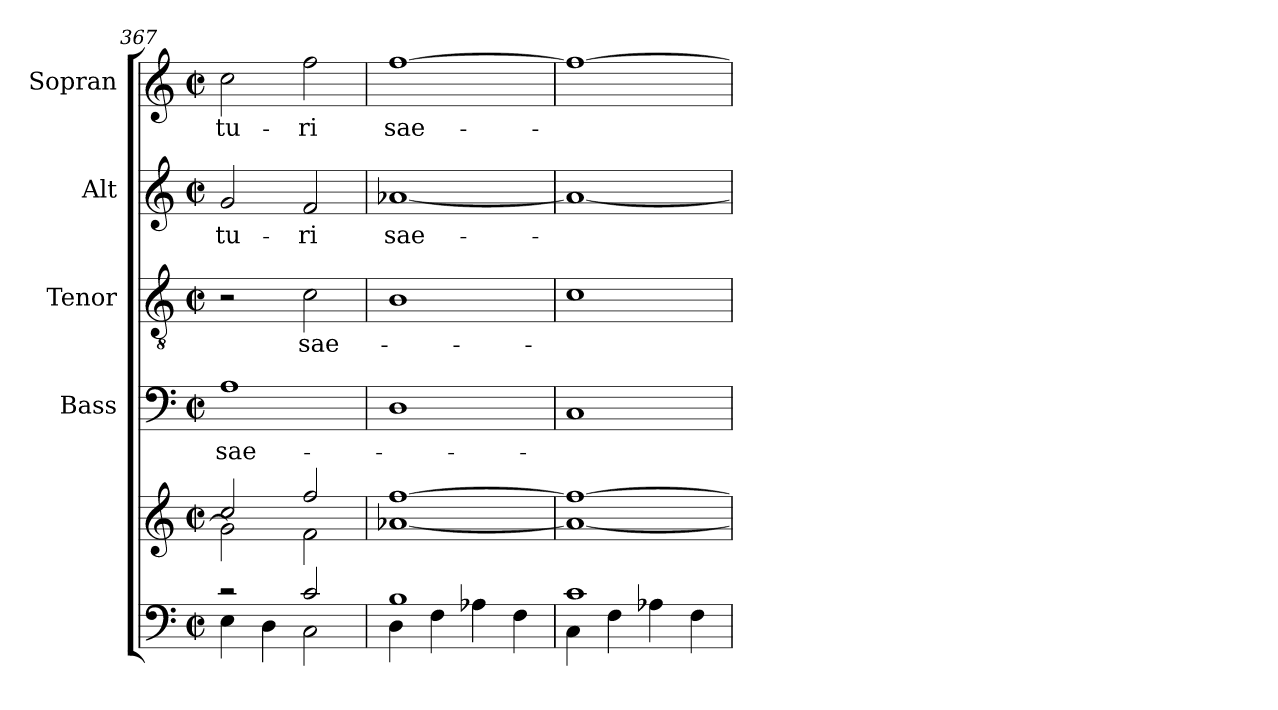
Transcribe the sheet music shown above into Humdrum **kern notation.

**kern	**kern	**kern	**text	**kern	**text	**kern	**text	**kern	**text
*part5	*part5	*part4	*part4	*part3	*part3	*part2	*part2	*part1	*part1
*staff6	*staff5	*staff4	*staff4	*staff3	*staff3	*staff2	*staff2	*staff1	*staff1
*	*	*I"Bass	*	*I"Tenor	*	*I"Alt	*	*I"Sopran	*
*	*	*I'B.	*	*I'T.	*	*I'A.	*	*I'S.	*
*clefF4	*clefG2	*clefF4	*	*clefGv2	*	*clefG2	*	*clefG2	*
*k[]	*k[]	*k[]	*	*k[]	*	*k[]	*	*k[]	*
*C:	*C:	*C:	*	*C:	*	*C:	*	*C:	*
*M2/2	*M2/2	*M2/2	*	*M2/2	*	*M2/2	*	*M2/2	*
*met(c|)	*met(c|)	*met(c|)	*	*met(c|)	*	*met(c|)	*	*met(c|)	*
=367	=367	=367	=367	=367	=367	=367	=367	=367	=367
*^	*^	*	*	*	*	*	*	*	*
!	!	!	!	!	!LO:LY:b	!	!	!	!LO:LY:b	!	!LO:LY:b
2rc	4E\	2cc/	2g\]	1A	sae-	2r	.	2g/	-tu-	2cc\	-tu-
.	4D\	.	.	.	.	.	.	.	.	.	.
!	!	!	!	!	!	!	!LO:LY:b	!	!LO:LY:b	!	!LO:LY:b
2c/	2C\	2ff/	2f\	.	.	2c\	sae-	2f/	-ri	2ff\	-ri
=368	=368	=368	=368	=368	=368	=368	=368	=368	=368	=368	=368
!	!	!	!	!	!	!	!	!	!LO:LY:b	!	!LO:LY:b
1B	4D\	[>1ff	[<1a-X	1D	.	1B	.	[1a-X	sae-	[1ff	sae-
.	4F\	.	.	.	.	.	.	.	.	.	.
.	4A-X\	.	.	.	.	.	.	.	.	.	.
.	4F\	.	.	.	.	.	.	.	.	.	.
=369	=369	=369	=369	=369	=369	=369	=369	=369	=369	=369	=369
1c	4C\	1ff_	1a-_	1C	.	1c	.	1a-_	.	1ff_	.
.	4F\	.	.	.	.	.	.	.	.	.	.
.	4A-X\	.	.	.	.	.	.	.	.	.	.
.	4F\	.	.	.	.	.	.	.	.	.	.
*v	*v	*	*	*	*	*	*	*	*	*	*
*	*v	*v	*	*	*	*	*	*	*	*
=	=	=	=	=	=	=	=	=	=
*-	*-	*-	*-	*-	*-	*-	*-	*-	*-
